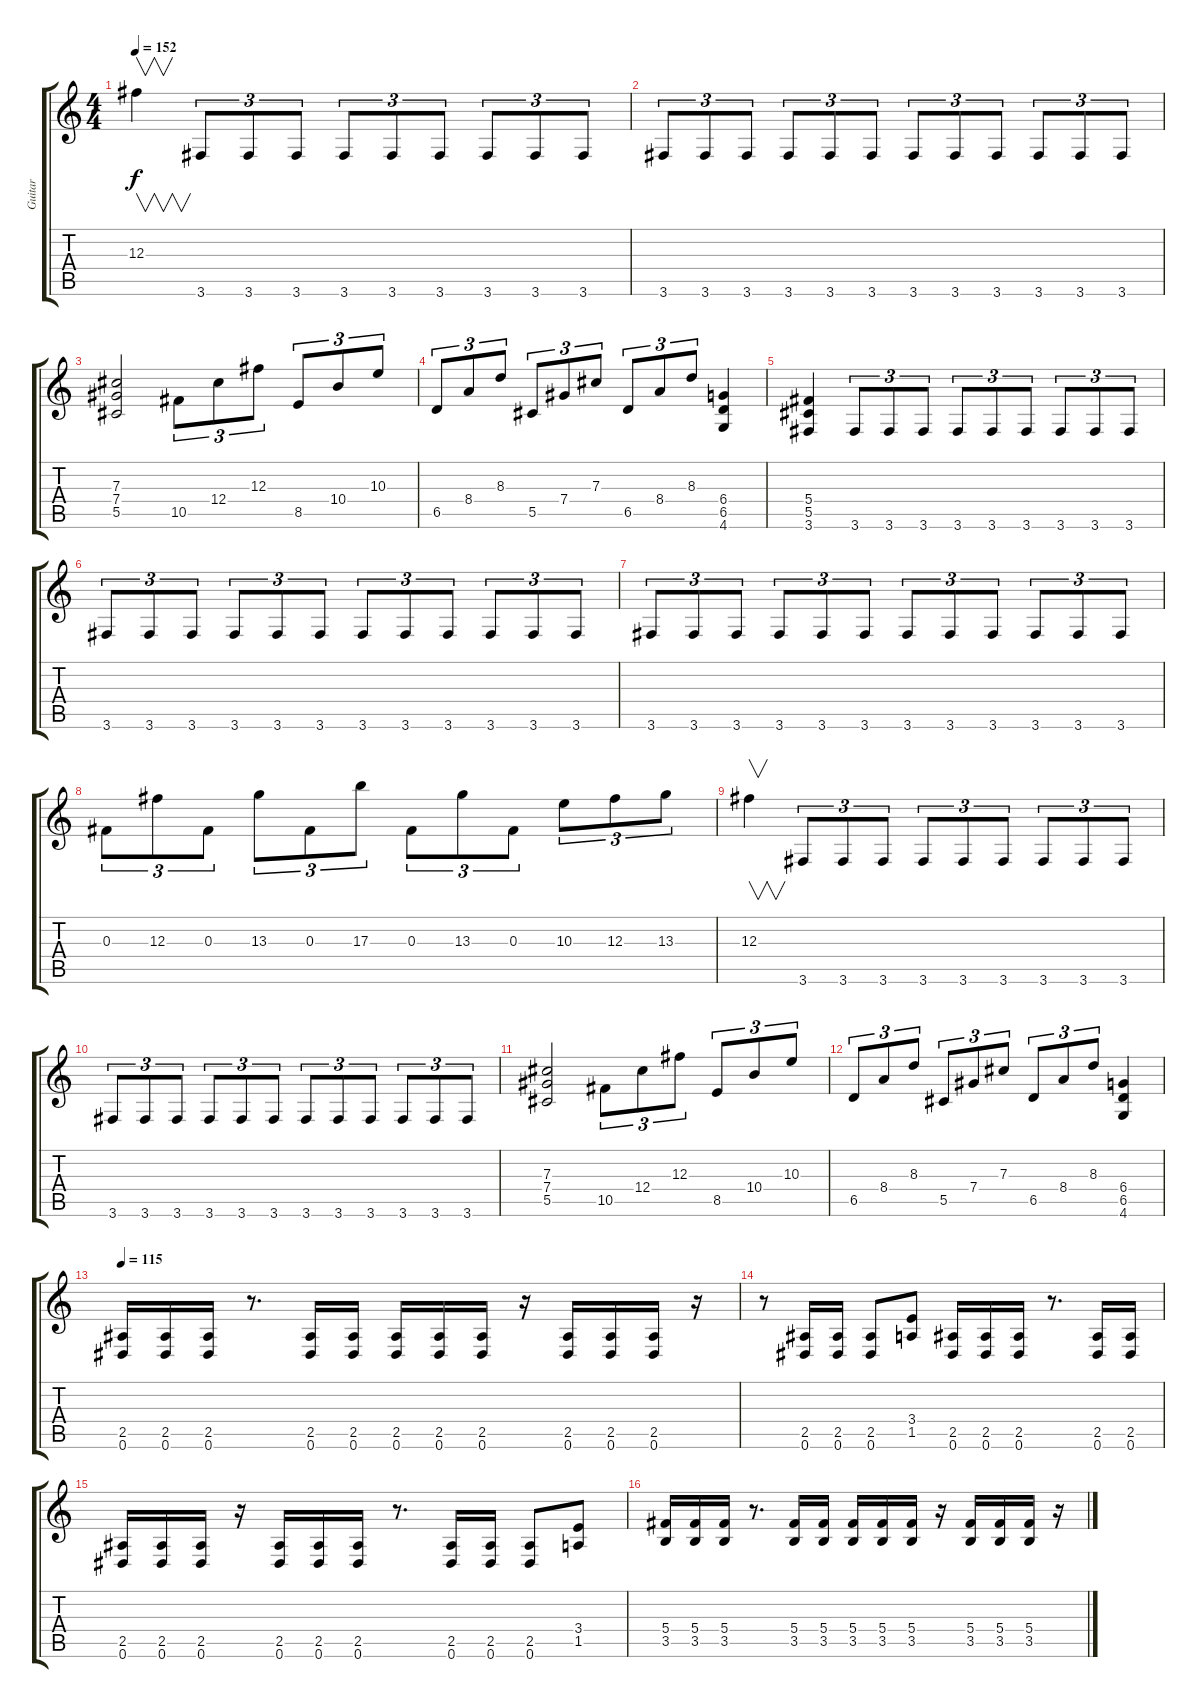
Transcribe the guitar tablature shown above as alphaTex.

\track ("Guitar" "Guitar") {instrument distortionguitar}
\staff {score tabs}
\tuning (Eb4 Bb3 Gb3 Db3 Ab2 Eb2) {hide}
\ts (4 4)
\tempo 152
\clef g2
\ks c
12.3.4{v dy f} 3.6.8{tu (3 2)} 3.6.8{tu (3 2)} 3.6.8{tu (3 2)} 3.6.8{tu (3 2)} 3.6.8{tu (3 2)} 3.6.8{tu (3 2)} 3.6.8{tu (3 2)} 3.6.8{tu (3 2)} 3.6.8{tu (3 2)} |
3.6.8{tu (3 2)} 3.6.8{tu (3 2)} 3.6.8{tu (3 2)} 3.6.8{tu (3 2)} 3.6.8{tu (3 2)} 3.6.8{tu (3 2)} 3.6.8{tu (3 2)} 3.6.8{tu (3 2)} 3.6.8{tu (3 2)} 3.6.8{tu (3 2)} 3.6.8{tu (3 2)} 3.6.8{tu (3 2)} |
(7.3 7.4 5.5).2 10.5.8{tu (3 2)} 12.4.8{tu (3 2)} 12.3.8{tu (3 2)} 8.5.8{tu (3 2)} 10.4.8{tu (3 2)} 10.3.8{tu (3 2)} |
6.5.8{tu (3 2)} 8.4.8{tu (3 2)} 8.3.8{tu (3 2)} 5.5.8{tu (3 2)} 7.4.8{tu (3 2)} 7.3.8{tu (3 2)} 6.5.8{tu (3 2)} 8.4.8{tu (3 2)} 8.3.8{tu (3 2)} (6.4 6.5 4.6).4 |
(5.4 5.5 3.6).4 3.6.8{tu (3 2)} 3.6.8{tu (3 2)} 3.6.8{tu (3 2)} 3.6.8{tu (3 2)} 3.6.8{tu (3 2)} 3.6.8{tu (3 2)} 3.6.8{tu (3 2)} 3.6.8{tu (3 2)} 3.6.8{tu (3 2)} |
3.6.8{tu (3 2)} 3.6.8{tu (3 2)} 3.6.8{tu (3 2)} 3.6.8{tu (3 2)} 3.6.8{tu (3 2)} 3.6.8{tu (3 2)} 3.6.8{tu (3 2)} 3.6.8{tu (3 2)} 3.6.8{tu (3 2)} 3.6.8{tu (3 2)} 3.6.8{tu (3 2)} 3.6.8{tu (3 2)} |
3.6.8{tu (3 2)} 3.6.8{tu (3 2)} 3.6.8{tu (3 2)} 3.6.8{tu (3 2)} 3.6.8{tu (3 2)} 3.6.8{tu (3 2)} 3.6.8{tu (3 2)} 3.6.8{tu (3 2)} 3.6.8{tu (3 2)} 3.6.8{tu (3 2)} 3.6.8{tu (3 2)} 3.6.8{tu (3 2)} |
0.3.8{tu (3 2)} 12.3.8{tu (3 2)} 0.3.8{tu (3 2)} 13.3.8{tu (3 2)} 0.3.8{tu (3 2)} 17.3.8{tu (3 2)} 0.3.8{tu (3 2)} 13.3.8{tu (3 2)} 0.3.8{tu (3 2)} 10.3.8{tu (3 2)} 12.3.8{tu (3 2)} 13.3.8{tu (3 2)} |
12.3.4{v} 3.6.8{tu (3 2)} 3.6.8{tu (3 2)} 3.6.8{tu (3 2)} 3.6.8{tu (3 2)} 3.6.8{tu (3 2)} 3.6.8{tu (3 2)} 3.6.8{tu (3 2)} 3.6.8{tu (3 2)} 3.6.8{tu (3 2)} |
3.6.8{tu (3 2)} 3.6.8{tu (3 2)} 3.6.8{tu (3 2)} 3.6.8{tu (3 2)} 3.6.8{tu (3 2)} 3.6.8{tu (3 2)} 3.6.8{tu (3 2)} 3.6.8{tu (3 2)} 3.6.8{tu (3 2)} 3.6.8{tu (3 2)} 3.6.8{tu (3 2)} 3.6.8{tu (3 2)} |
(7.3 7.4 5.5).2 10.5.8{tu (3 2)} 12.4.8{tu (3 2)} 12.3.8{tu (3 2)} 8.5.8{tu (3 2)} 10.4.8{tu (3 2)} 10.3.8{tu (3 2)} |
6.5.8{tu (3 2)} 8.4.8{tu (3 2)} 8.3.8{tu (3 2)} 5.5.8{tu (3 2)} 7.4.8{tu (3 2)} 7.3.8{tu (3 2)} 6.5.8{tu (3 2)} 8.4.8{tu (3 2)} 8.3.8{tu (3 2)} (6.4 6.5 4.6).4 |
\tempo 115
(2.5 0.6).16 (2.5 0.6).16 (2.5 0.6).16 r.8{d} (2.5 0.6).16 (2.5 0.6).16 (2.5 0.6).16 (2.5 0.6).16 (2.5 0.6).16 r.16 (2.5 0.6).16 (2.5 0.6).16 (2.5 0.6).16 r.16 |
r.8 (2.5 0.6).16 (2.5 0.6).16 (2.5 0.6).8 (3.4 1.5).8 (2.5 0.6).16 (2.5 0.6).16 (2.5 0.6).16 r.8{d} (2.5 0.6).16 (2.5 0.6).16 |
(2.5 0.6).16 (2.5 0.6).16 (2.5 0.6).16 r.16 (2.5 0.6).16 (2.5 0.6).16 (2.5 0.6).16 r.8{d} (2.5 0.6).16 (2.5 0.6).16 (2.5 0.6).8 (3.4 1.5).8 |
(5.4 3.5).16 (5.4 3.5).16 (5.4 3.5).16 r.8{d} (5.4 3.5).16 (5.4 3.5).16 (5.4 3.5).16 (5.4 3.5).16 (5.4 3.5).16 r.16 (5.4 3.5).16 (5.4 3.5).16 (5.4 3.5).16 r.16
